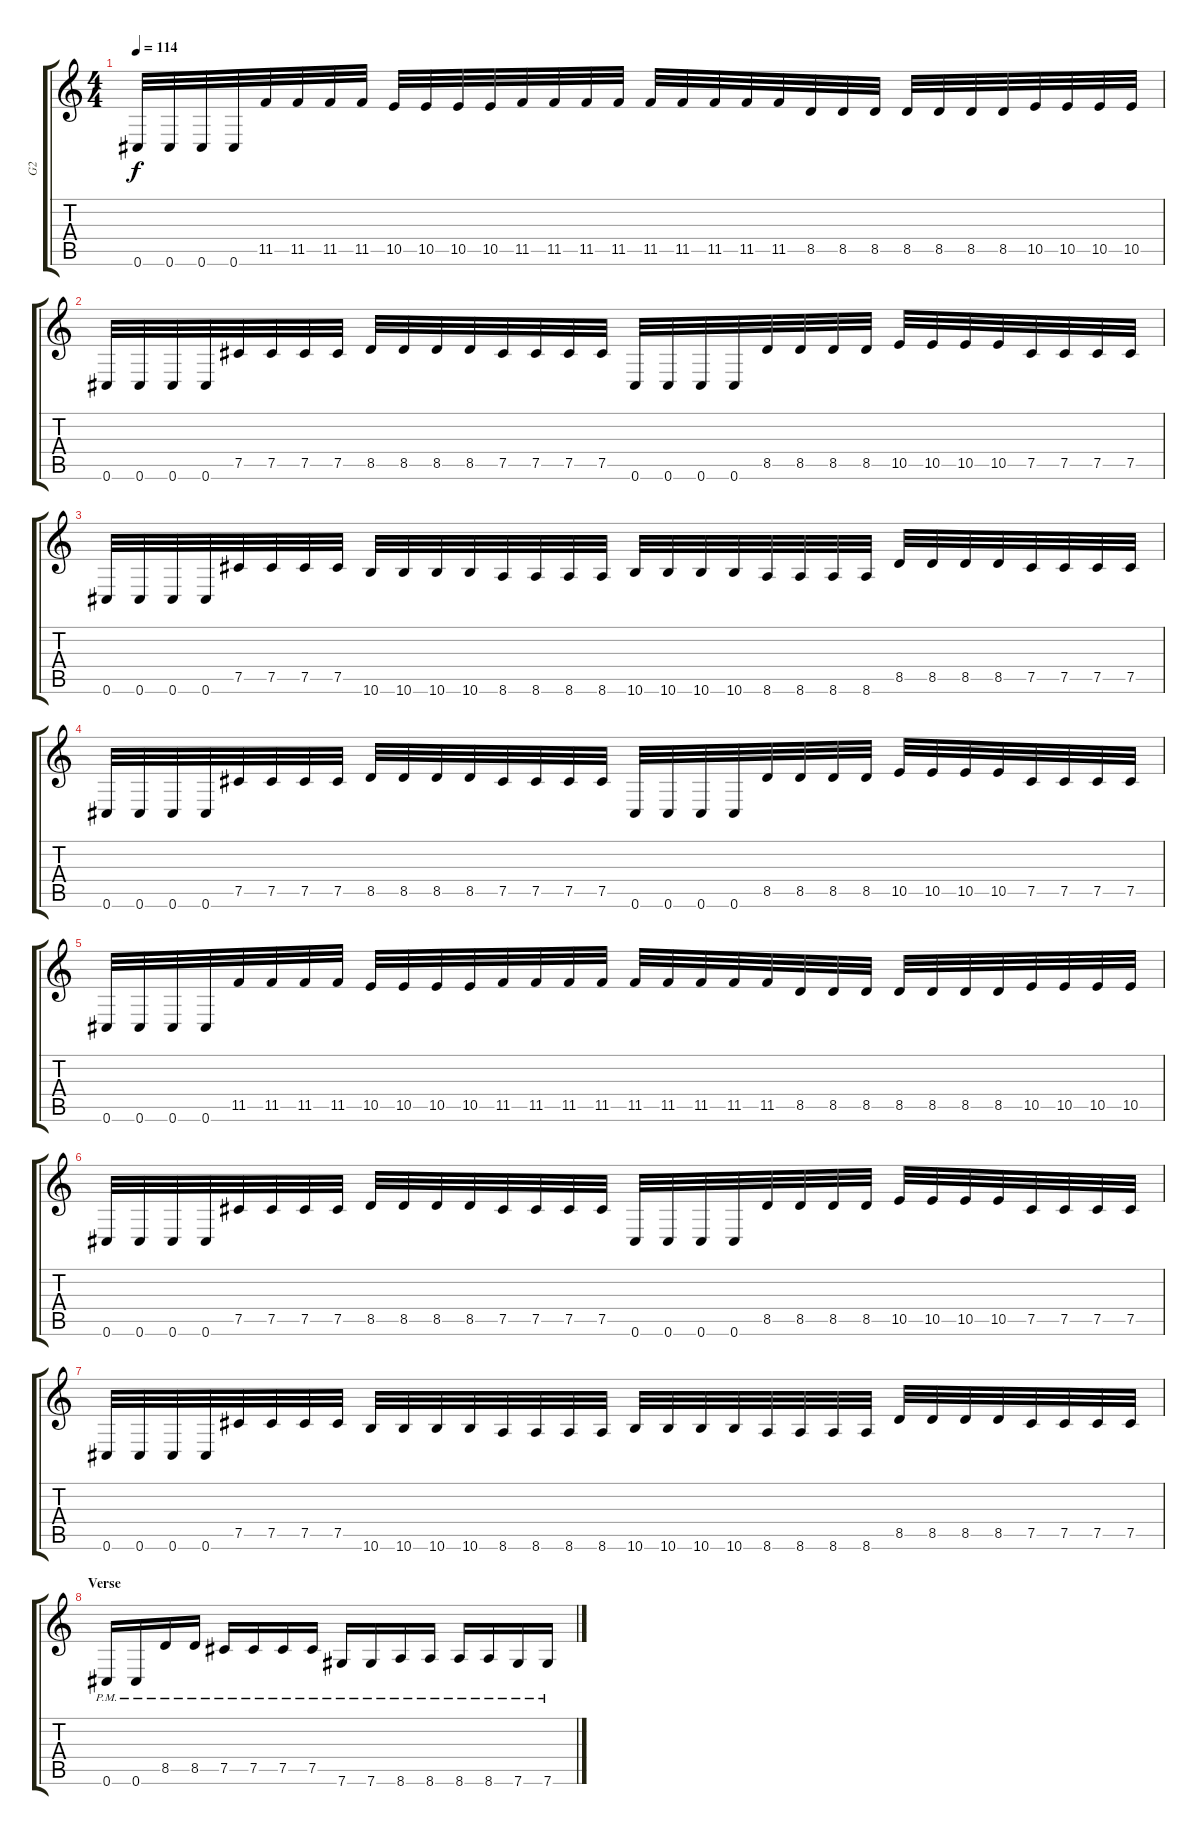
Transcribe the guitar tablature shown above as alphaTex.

\track ("G2" "G2") {instrument distortionguitar}
\staff {score tabs}
\tuning (Db4 Ab3 E3 B2 Gb2 Db2) {hide}
\ts (4 4)
\tempo 114
\clef g2
\ks c
0.6.32{dy f} 0.6.32 0.6.32 0.6.32 11.5.32 11.5.32 11.5.32 11.5.32 10.5.32 10.5.32 10.5.32 10.5.32 11.5.32 11.5.32 11.5.32 11.5.32 11.5.32 11.5.32 11.5.32 11.5.32 11.5.32 8.5.32 8.5.32 8.5.32 8.5.32 8.5.32 8.5.32 8.5.32 10.5.32 10.5.32 10.5.32 10.5.32 |
0.6.32 0.6.32 0.6.32 0.6.32 7.5.32 7.5.32 7.5.32 7.5.32 8.5.32 8.5.32 8.5.32 8.5.32 7.5.32 7.5.32 7.5.32 7.5.32 0.6.32 0.6.32 0.6.32 0.6.32 8.5.32 8.5.32 8.5.32 8.5.32 10.5.32 10.5.32 10.5.32 10.5.32 7.5.32 7.5.32 7.5.32 7.5.32 |
0.6.32 0.6.32 0.6.32 0.6.32 7.5.32 7.5.32 7.5.32 7.5.32 10.6.32 10.6.32 10.6.32 10.6.32 8.6.32 8.6.32 8.6.32 8.6.32 10.6.32 10.6.32 10.6.32 10.6.32 8.6.32 8.6.32 8.6.32 8.6.32 8.5.32 8.5.32 8.5.32 8.5.32 7.5.32 7.5.32 7.5.32 7.5.32 |
0.6.32 0.6.32 0.6.32 0.6.32 7.5.32 7.5.32 7.5.32 7.5.32 8.5.32 8.5.32 8.5.32 8.5.32 7.5.32 7.5.32 7.5.32 7.5.32 0.6.32 0.6.32 0.6.32 0.6.32 8.5.32 8.5.32 8.5.32 8.5.32 10.5.32 10.5.32 10.5.32 10.5.32 7.5.32 7.5.32 7.5.32 7.5.32 |
0.6.32 0.6.32 0.6.32 0.6.32 11.5.32 11.5.32 11.5.32 11.5.32 10.5.32 10.5.32 10.5.32 10.5.32 11.5.32 11.5.32 11.5.32 11.5.32 11.5.32 11.5.32 11.5.32 11.5.32 11.5.32 8.5.32 8.5.32 8.5.32 8.5.32 8.5.32 8.5.32 8.5.32 10.5.32 10.5.32 10.5.32 10.5.32 |
0.6.32 0.6.32 0.6.32 0.6.32 7.5.32 7.5.32 7.5.32 7.5.32 8.5.32 8.5.32 8.5.32 8.5.32 7.5.32 7.5.32 7.5.32 7.5.32 0.6.32 0.6.32 0.6.32 0.6.32 8.5.32 8.5.32 8.5.32 8.5.32 10.5.32 10.5.32 10.5.32 10.5.32 7.5.32 7.5.32 7.5.32 7.5.32 |
0.6.32 0.6.32 0.6.32 0.6.32 7.5.32 7.5.32 7.5.32 7.5.32 10.6.32 10.6.32 10.6.32 10.6.32 8.6.32 8.6.32 8.6.32 8.6.32 10.6.32 10.6.32 10.6.32 10.6.32 8.6.32 8.6.32 8.6.32 8.6.32 8.5.32 8.5.32 8.5.32 8.5.32 7.5.32 7.5.32 7.5.32 7.5.32 |
\section ("" "Verse")
0.6{pm}.16 0.6{pm}.16 8.5{pm}.16 8.5{pm}.16 7.5{pm}.16 7.5{pm}.16 7.5{pm}.16 7.5{pm}.16 7.6{pm}.16 7.6{pm}.16 8.6{pm}.16 8.6{pm}.16 8.6{pm}.16 8.6{pm}.16 7.6{pm}.16 7.6{pm}.16
